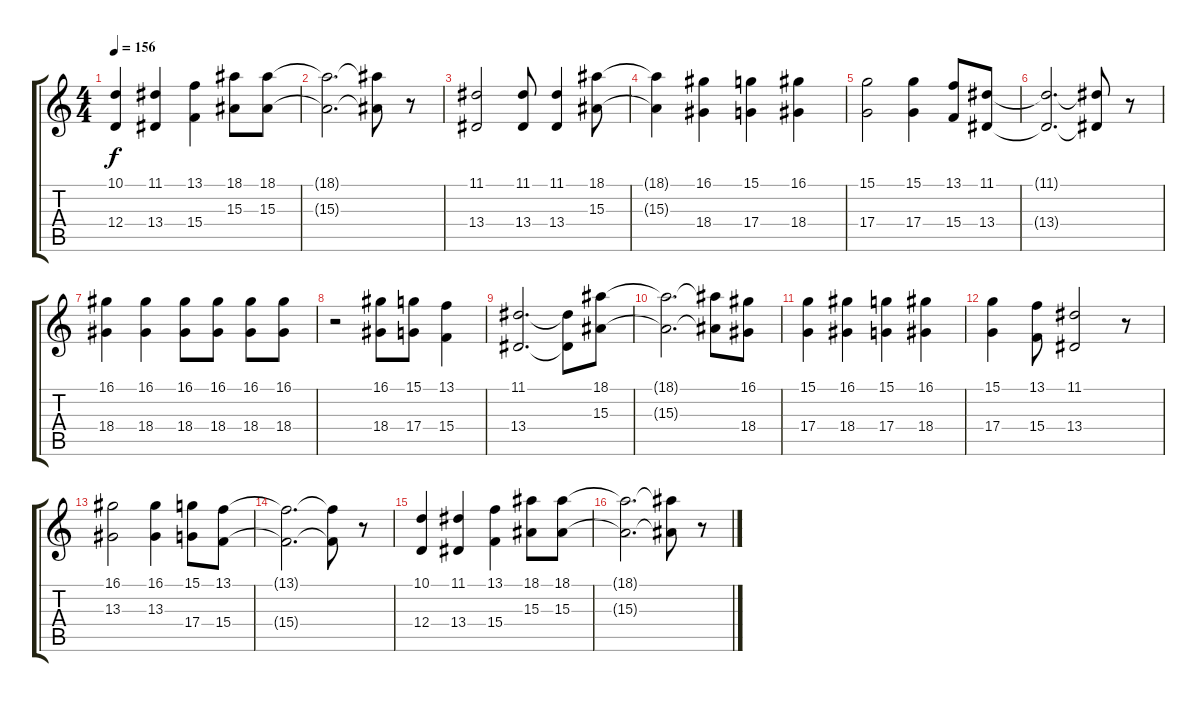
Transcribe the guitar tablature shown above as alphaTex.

\track "" {instrument acousticgrandpiano}
\staff {score tabs}
\tuning (E4 B3 G3 D3 A2 E2) {hide}
\ts (4 4)
\tempo 156
\clef g2
\ks c
(10.1 12.4).4{dy f} (11.1 13.4).4 (13.1 15.4).4 (18.1 15.3).8 (18.1 15.3).8 |
(18.1{t} 15.3{t}).2{d} (18.1{t} 15.3{t}).8 r.8 |
(11.1 13.4).2 (11.1 13.4).8 (11.1 13.4).4 (18.1 15.3).8 |
(18.1{t} 15.3{t}).4 (16.1 18.4).4 (15.1 17.4).4 (16.1 18.4).4 |
(15.1 17.4).2 (15.1 17.4).4 (13.1 15.4).8 (11.1 13.4).8 |
(11.1{t} 13.4{t}).2{d} (11.1{t} 13.4{t}).8 r.8 |
(16.1 18.4).4 (16.1 18.4).4 (16.1 18.4).8 (16.1 18.4).8 (16.1 18.4).8 (16.1 18.4).8 |
r.2 (16.1 18.4).8 (15.1 17.4).8 (13.1 15.4).4 |
(11.1 13.4).2{d} (11.1{t} 13.4{t}).8 (18.1 15.3).8 |
(18.1{t} 15.3{t}).2{d} (18.1{t} 15.3{t}).8 (16.1 18.4).8 |
(15.1 17.4).4 (16.1 18.4).4 (15.1 17.4).4 (16.1 18.4).4 |
(15.1 17.4).4 (13.1 15.4).8 (11.1 13.4).2 r.8 |
(16.1 13.3).2 (16.1 13.3).4 (15.1 17.4).8 (13.1 15.4).8 |
(13.1{t} 15.4{t}).2{d} (13.1{t} 15.4{t}).8 r.8 |
(10.1 12.4).4 (11.1 13.4).4 (13.1 15.4).4 (18.1 15.3).8 (18.1 15.3).8 |
(18.1{t} 15.3{t}).2{d} (18.1{t} 15.3{t}).8 r.8
